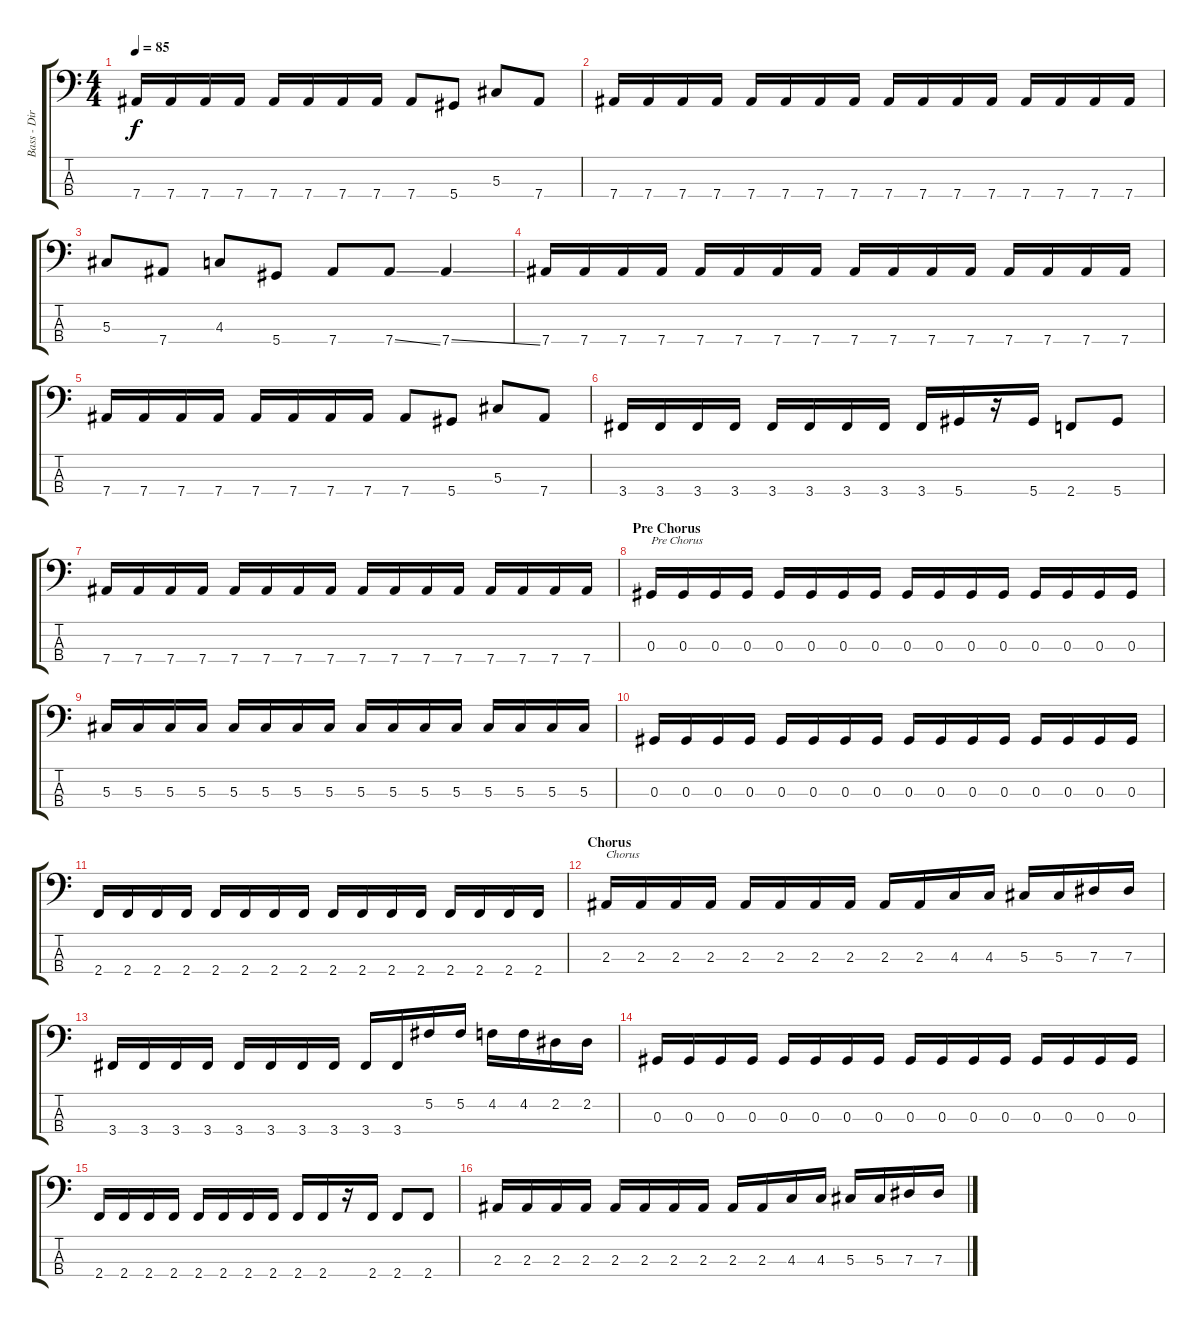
\track ("Bass - Dirk Schlächter" "Bass - Dir") {instrument electricbassfinger}
\staff {score tabs}
\tuning (Gb2 Db2 Ab1 Eb1) {hide}
\ts (4 4)
\tempo 85
\clef f4
\ks c
7.4.16{dy f} 7.4.16 7.4.16 7.4.16 7.4.16 7.4.16 7.4.16 7.4.16 7.4.8 5.4.8 5.3.8 7.4.8 |
7.4.16 7.4.16 7.4.16 7.4.16 7.4.16 7.4.16 7.4.16 7.4.16 7.4.16 7.4.16 7.4.16 7.4.16 7.4.16 7.4.16 7.4.16 7.4.16 |
5.3.8 7.4.8 4.3.8 5.4.8 7.4.8 7.4{ss}.8 7.4{ss}.4 |
7.4.16 7.4.16 7.4.16 7.4.16 7.4.16 7.4.16 7.4.16 7.4.16 7.4.16 7.4.16 7.4.16 7.4.16 7.4.16 7.4.16 7.4.16 7.4.16 |
7.4.16 7.4.16 7.4.16 7.4.16 7.4.16 7.4.16 7.4.16 7.4.16 7.4.8 5.4.8 5.3.8 7.4.8 |
3.4.16 3.4.16 3.4.16 3.4.16 3.4.16 3.4.16 3.4.16 3.4.16 3.4.16 5.4.16 r.16 5.4.16 2.4.8 5.4.8 |
7.4.16 7.4.16 7.4.16 7.4.16 7.4.16 7.4.16 7.4.16 7.4.16 7.4.16 7.4.16 7.4.16 7.4.16 7.4.16 7.4.16 7.4.16 7.4.16 |
\section ("" "Pre Chorus")
0.3.16{txt "Pre Chorus"} 0.3.16 0.3.16 0.3.16 0.3.16 0.3.16 0.3.16 0.3.16 0.3.16 0.3.16 0.3.16 0.3.16 0.3.16 0.3.16 0.3.16 0.3.16 |
5.3.16 5.3.16 5.3.16 5.3.16 5.3.16 5.3.16 5.3.16 5.3.16 5.3.16 5.3.16 5.3.16 5.3.16 5.3.16 5.3.16 5.3.16 5.3.16 |
0.3.16 0.3.16 0.3.16 0.3.16 0.3.16 0.3.16 0.3.16 0.3.16 0.3.16 0.3.16 0.3.16 0.3.16 0.3.16 0.3.16 0.3.16 0.3.16 |
2.4.16 2.4.16 2.4.16 2.4.16 2.4.16 2.4.16 2.4.16 2.4.16 2.4.16 2.4.16 2.4.16 2.4.16 2.4.16 2.4.16 2.4.16 2.4.16 |
\section ("" "Chorus")
2.3.16{txt "Chorus"} 2.3.16 2.3.16 2.3.16 2.3.16 2.3.16 2.3.16 2.3.16 2.3.16 2.3.16 4.3.16 4.3.16 5.3.16 5.3.16 7.3.16 7.3.16 |
3.4.16 3.4.16 3.4.16 3.4.16 3.4.16 3.4.16 3.4.16 3.4.16 3.4.16 3.4.16 5.2.16 5.2.16 4.2.16 4.2.16 2.2.16 2.2.16 |
0.3.16 0.3.16 0.3.16 0.3.16 0.3.16 0.3.16 0.3.16 0.3.16 0.3.16 0.3.16 0.3.16 0.3.16 0.3.16 0.3.16 0.3.16 0.3.16 |
2.4.16 2.4.16 2.4.16 2.4.16 2.4.16 2.4.16 2.4.16 2.4.16 2.4.16 2.4.16 r.16 2.4.16 2.4.8 2.4.8 |
2.3.16 2.3.16 2.3.16 2.3.16 2.3.16 2.3.16 2.3.16 2.3.16 2.3.16 2.3.16 4.3.16 4.3.16 5.3.16 5.3.16 7.3.16 7.3.16
